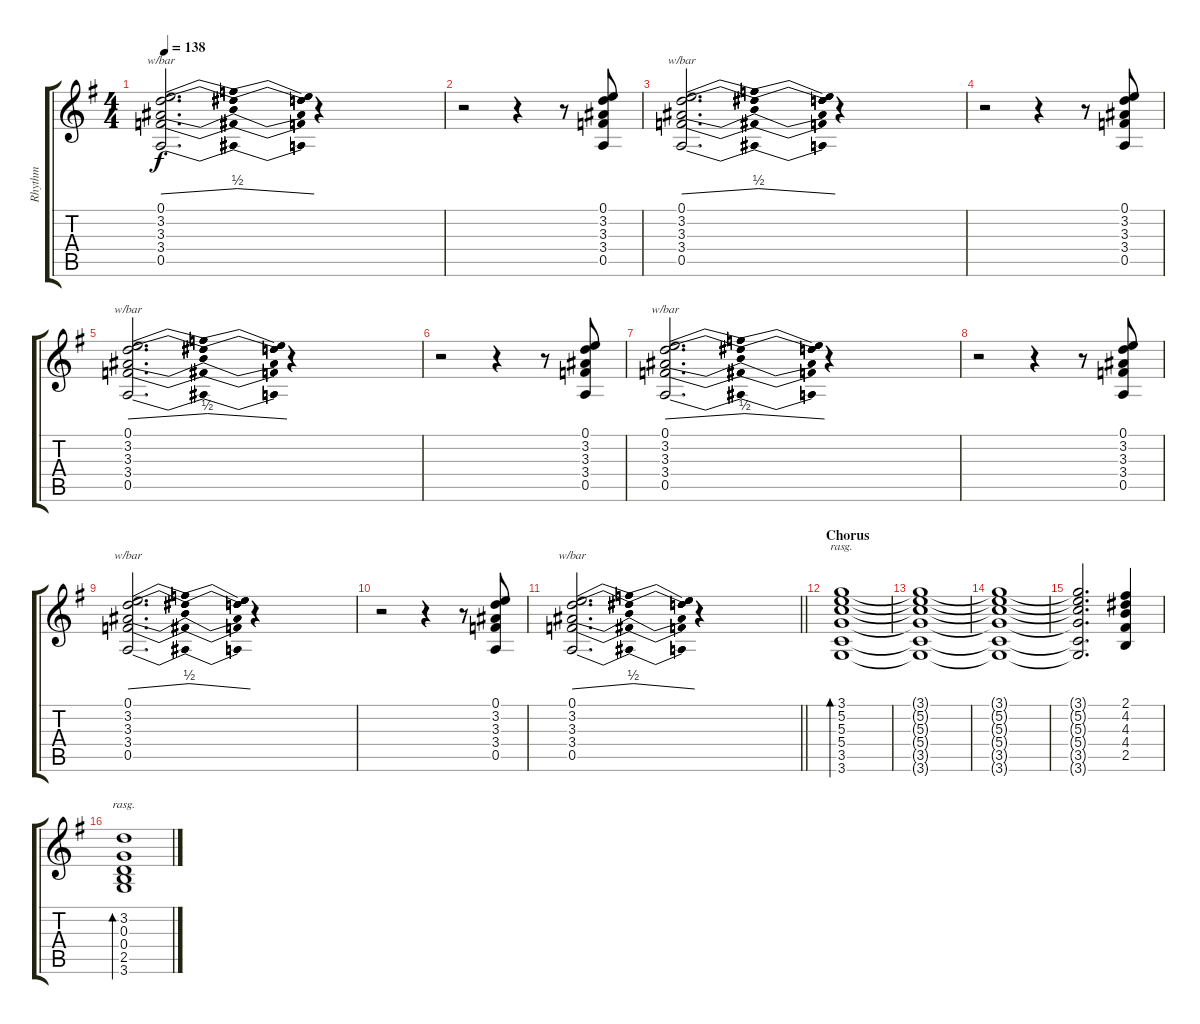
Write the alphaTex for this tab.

\track ("Rhythm" "Rhythm") {instrument overdrivenguitar}
\staff {score tabs}
\tuning (E4 B3 G3 D3 A2 E2) {hide}
\ts (4 4)
\tempo 138
\clef g2
\ks g
(0.1 3.2 3.3 3.4 0.5).2{d tbe (dip default 0 0 15 2 60 0) dy f} r.4 |
r.2 r.4 r.8 (0.1 3.2 3.3 3.4 0.5).8 |
(0.1 3.2 3.3 3.4 0.5).2{d tbe (dip default 0 0 15 2 60 0)} r.4 |
r.2 r.4 r.8 (0.1 3.2 3.3 3.4 0.5).8 |
(0.1 3.2 3.3 3.4 0.5).2{d tbe (dip default 0 0 15 2 60 0)} r.4 |
r.2 r.4 r.8 (0.1 3.2 3.3 3.4 0.5).8 |
(0.1 3.2 3.3 3.4 0.5).2{d tbe (dip default 0 0 15 2 60 0)} r.4 |
r.2 r.4 r.8 (0.1 3.2 3.3 3.4 0.5).8 |
(0.1 3.2 3.3 3.4 0.5).2{d tbe (dip default 0 0 15 2 60 0)} r.4 |
r.2 r.4 r.8 (0.1 3.2 3.3 3.4 0.5).8 |
\barLineRight lightlight
(0.1 3.2 3.3 3.4 0.5).2{d tbe (dip default 0 0 15 2 60 0)} r.4 |
\section ("" "Chorus")
(3.1 5.2 5.3 5.4 3.5 3.6).1{bd 480 rasg ii} |
(3.1{t} 5.2{t} 5.3{t} 5.4{t} 3.5{t} 3.6{t}).1 |
(3.1{t} 5.2{t} 5.3{t} 5.4{t} 3.5{t} 3.6{t}).1 |
(3.1{t} 5.2{t} 5.3{t} 5.4{t} 3.5{t} 3.6{t}).2{d} (2.1 4.2 4.3 4.4 2.5).4 |
(3.2 0.3 0.4 2.5 3.6).1{bd 480 rasg ii}
